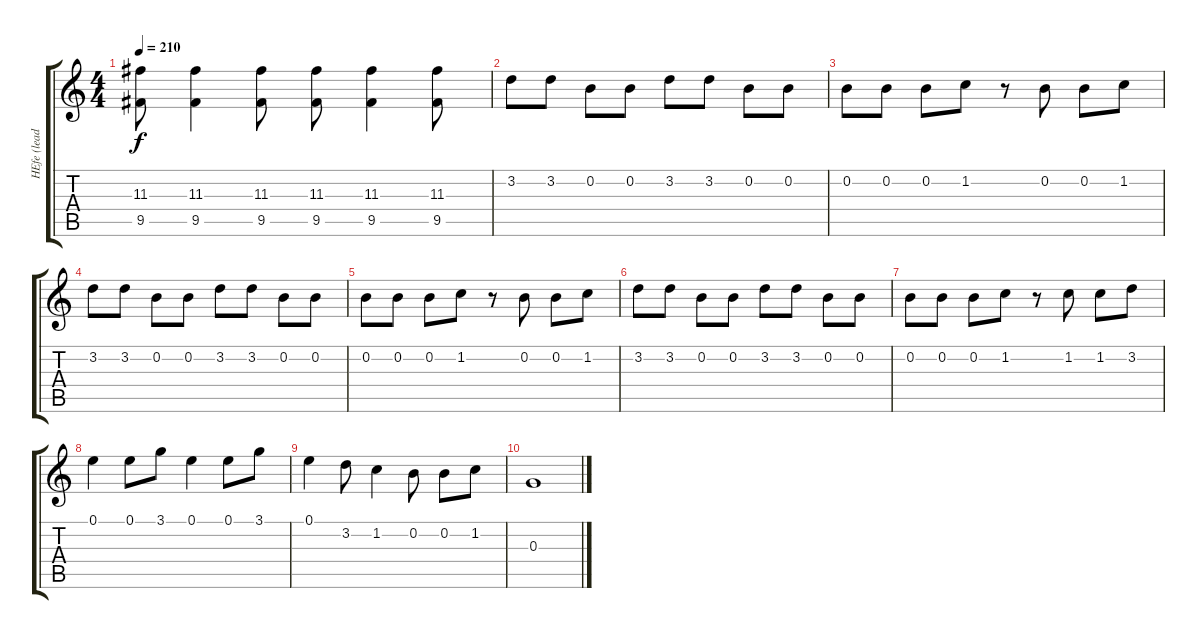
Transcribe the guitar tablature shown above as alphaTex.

\track ("HEfe (lead)" "HEfe (lead") {instrument distortionguitar}
\staff {score tabs}
\tuning (E4 B3 G3 D3 A2 E2) {hide}
\ts (4 4)
\tempo 210
\clef g2
\ks c
(11.3 9.5).8{dy f} (11.3 9.5).4 (11.3 9.5).8 (11.3 9.5).8 (11.3 9.5).4 (11.3 9.5).8 |
3.2.8 3.2.8 0.2.8 0.2.8 3.2.8 3.2.8 0.2.8 0.2.8 |
0.2.8 0.2.8 0.2.8 1.2.8 r.8 0.2.8 0.2.8 1.2.8 |
3.2.8 3.2.8 0.2.8 0.2.8 3.2.8 3.2.8 0.2.8 0.2.8 |
0.2.8 0.2.8 0.2.8 1.2.8 r.8 0.2.8 0.2.8 1.2.8 |
3.2.8 3.2.8 0.2.8 0.2.8 3.2.8 3.2.8 0.2.8 0.2.8 |
0.2.8 0.2.8 0.2.8 1.2.8 r.8 1.2.8 1.2.8 3.2.8 |
0.1.4 0.1.8 3.1.8 0.1.4 0.1.8 3.1.8 |
0.1.4 3.2.8 1.2.4 0.2.8 0.2.8 1.2.8 |
0.3.1
